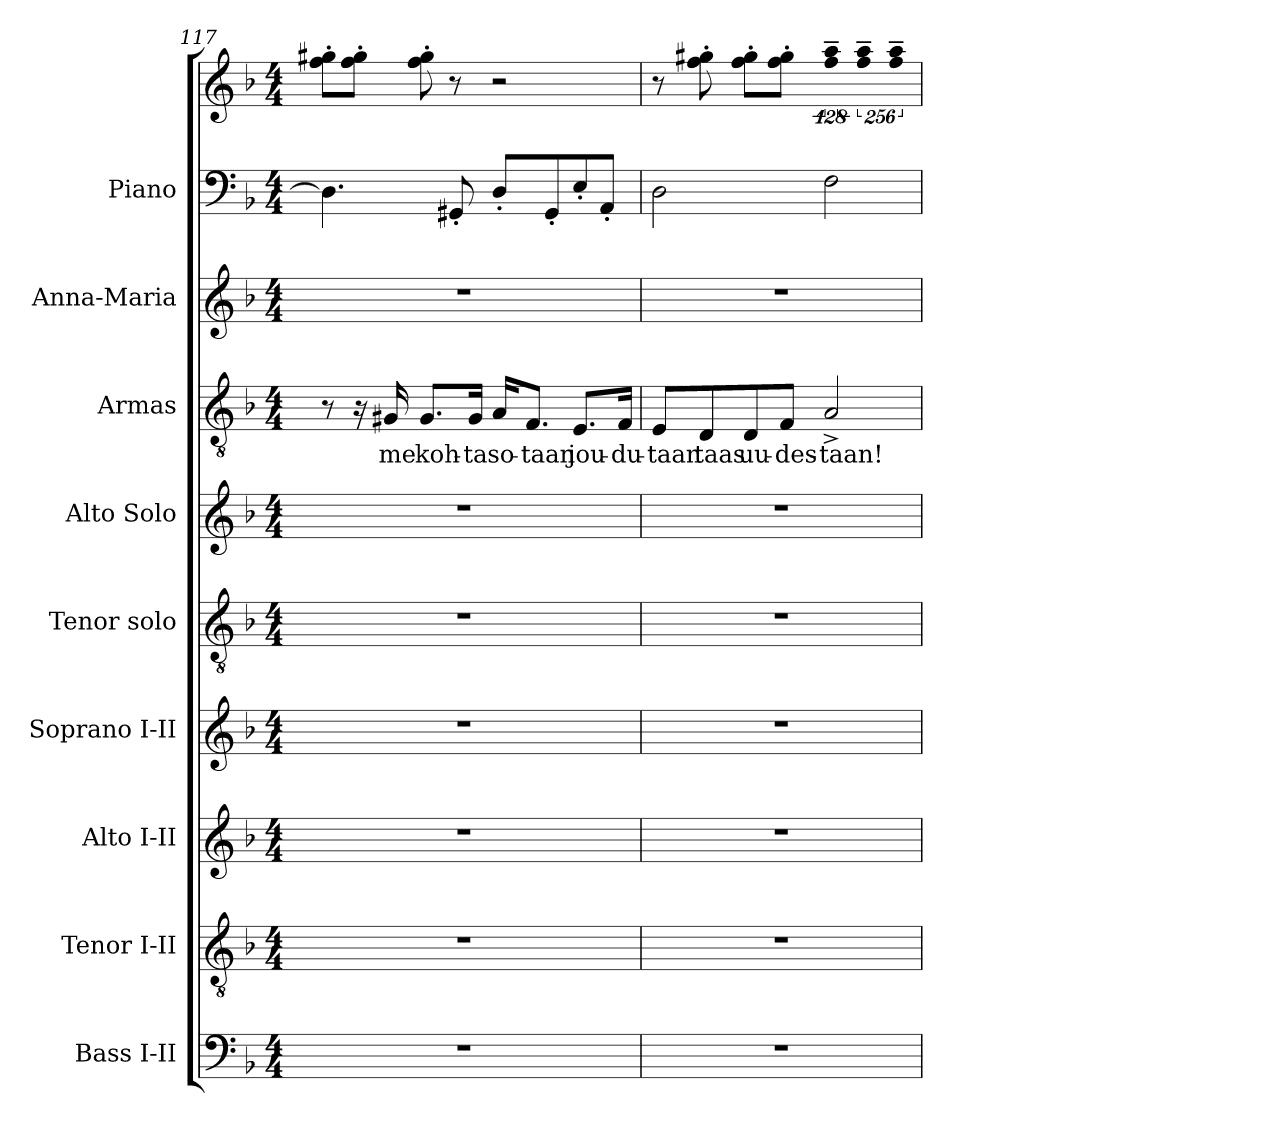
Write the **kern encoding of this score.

**kern	**kern	**kern	**kern	**kern	**kern	**kern	**text	**kern	**kern	**kern
*part9	*part8	*part7	*part6	*part5	*part4	*part3	*part3	*part2	*part1	*part1
*staff10	*staff9	*staff8	*staff7	*staff6	*staff5	*staff4	*staff4	*staff3	*staff2	*staff1
*I"Bass I-II	*I"Tenor I-II	*I"Alto I-II	*I"Soprano I-II	*I"Tenor solo	*I"Alto Solo	*I"Armas	*	*I"Anna-Maria	*I"Piano	*
*I'B.	*I'T.	*I'A.	*I'S.	*I'T. Solo	*I'A. Solo	*I'Armas	*	*I'A-M	*I'Pno.	*
!!LO:LB:g=z
*clefF4	*clefGv2	*clefG2	*clefG2	*clefGv2	*clefG2	*clefGv2	*	*clefG2	*clefF4	*clefG2
*	*ITrd7c12	*	*	*ITrd7c12	*	*ITrd7c12	*	*	*	*
*k[b-]	*k[b-]	*k[b-]	*k[b-]	*k[b-]	*k[b-]	*k[b-]	*	*k[b-]	*k[b-]	*k[b-]
*F:	*F:	*F:	*F:	*F:	*F:	*F:	*	*F:	*F:	*F:
*M4/4	*M4/4	*M4/4	*M4/4	*M4/4	*M4/4	*M4/4	*	*M4/4	*M4/4	*M4/4
=117	=117	=117	=117	=117	=117	=117	=117	=117	=117	=117
1r	1r	1r	1r	1r	1r	8r	.	1r	4.Di\]	8ffi\' 8gg#Xi'L
.	.	.	.	.	.	16r	.	.	.	8ffi\' 8gg#i'J
!	!	!	!	!	!	!	!LO:LY:b:color=#000000	!	!	!
.	.	.	.	.	.	16GG#Xi/	me	.	.	.
!	!	!	!	!	!	!	!LO:LY:b:color=#000000	!	!	!
.	.	.	.	.	.	8.GG#i/L	koh-	.	.	8ffi\' 8gg#i'
.	.	.	.	.	.	.	.	.	8GG#X'i/	8r
!	!	!	!	!	!	!	!LO:LY:b:color=#000000	!	!	!
.	.	.	.	.	.	16GG#i/Jk	-ta	.	.	.
!	!	!	!	!	!	!	!LO:LY:b:color=#000000	!	!	!
.	.	.	.	.	.	16AAi/KL	so-	.	8D'i/L	2r
!	!	!	!	!	!	!	!LO:LY:b:color=#000000	!	!	!
.	.	.	.	.	.	8.FFi/J	-taan	.	.	.
.	.	.	.	.	.	.	.	.	8GG#'i/	.
!	!	!	!	!	!	!	!LO:LY:b:color=#000000	!	!	!
.	.	.	.	.	.	8.EEi/L	jou-	.	8E'i/	.
.	.	.	.	.	.	.	.	.	8AA'i/J	.
!	!	!	!	!	!	!	!LO:LY:b:color=#000000	!	!	!
.	.	.	.	.	.	16FFi/Jk	-du-	.	.	.
=118	=118	=118	=118	=118	=118	=118	=118	=118	=118	=118
!	!	!	!	!	!	!	!LO:LY:b:color=#000000	!	!	!
1r	1r	1r	1r	1r	1r	8EEi/L	-taan	1r	2Di\	8r
!	!	!	!	!	!	!	!LO:LY:b:color=#000000	!	!	!
.	.	.	.	.	.	8DDi/	taas	.	.	8ffi\' 8gg#Xi'
!	!	!	!	!	!	!	!LO:LY:b:color=#000000	!	!	!
.	.	.	.	.	.	8DDi/	uu-	.	.	8ffi\' 8gg#i'L
!	!	!	!	!	!	!	!LO:LY:b:color=#000000	!	!	!
.	.	.	.	.	.	8FFi/J	-des-	.	.	8ffi\' 8gg#i'J
!	!	!	!	!	!	!	!LO:LY:b:color=#000000	!	!	!LO:N:vis=4
.	.	.	.	.	.	2AA^i/	-taan!	.	2Fi\	512%85ffi\~ 512%85aai~
!	!	!	!	!	!	!	!	!	!	!LO:N:vis=4
.	.	.	.	.	.	.	.	.	.	1024%171ffi\~ 1024%171aai~
!	!	!	!	!	!	!	!	!	!	!LO:N:vis=4
.	.	.	.	.	.	.	.	.	.	1024%171ffi\~ 1024%171aai~
=	=	=	=	=	=	=	=	=	=	=
*-	*-	*-	*-	*-	*-	*-	*-	*-	*-	*-
